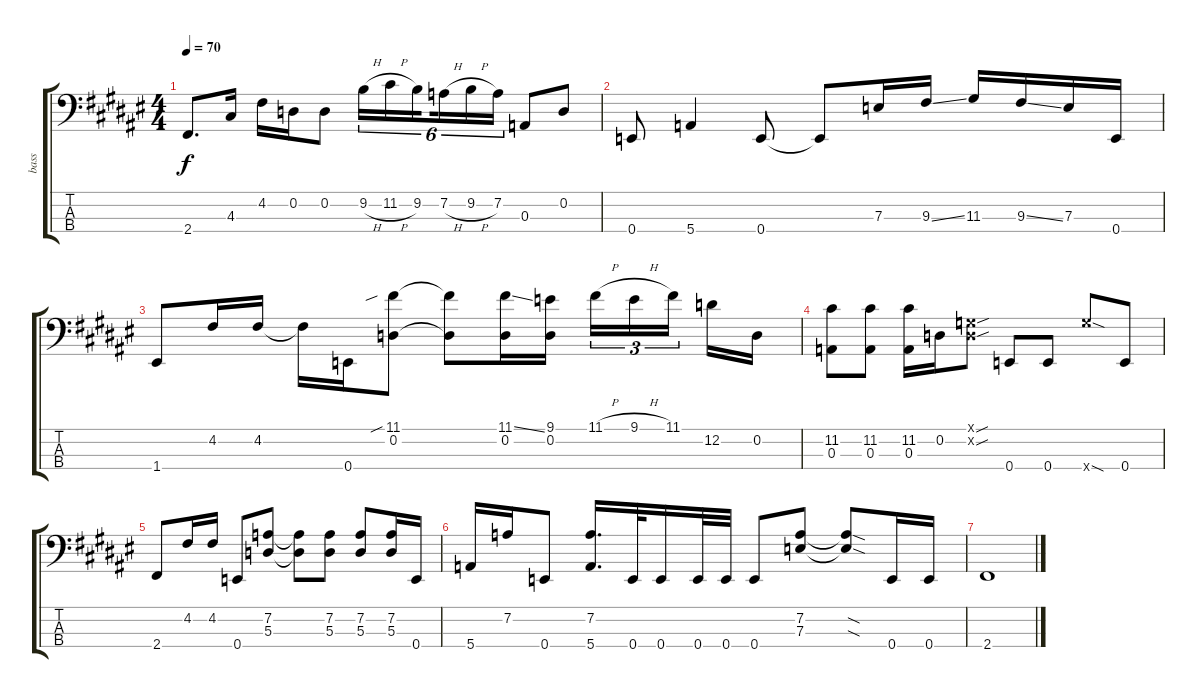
\track ("bass" "bass") {instrument electricbasspick}
\staff {score tabs}
\tuning (G2 D2 A1 E1) {hide}
\ts (4 4)
\tempo 70
\clef f4
\ks f#
2.4.8{d dy f} 4.3.16 4.2.16 0.2.16 0.2.8 9.2{h}.16{tu (6 4)} 11.2{h}.16{tu (6 4)} 9.2.16{tu (6 4) beam splitsecondary} 7.2{h}.16{tu (6 4)} 9.2{h}.16{tu (6 4)} 7.2.16{tu (6 4)} 0.3.8 0.2.8 |
0.4.8 5.4.4 0.4.8 0.4{t}.8 7.3.16 9.3{ss}.16 11.3.16 9.3{ss}.16 7.3.16 0.4.16 |
1.4.8 4.2.16 4.2.16 4.2{t}.16 0.4.16 (11.1{sib} 0.2).8 (11.1{t} 0.2{t}).8 (11.1{ss} 0.2).16 (9.1 0.2).16 11.1{h}.16{tu (3 2)} 9.1{h}.16{tu (3 2)} 11.1.16{tu (3 2) beam splitsecondary} 12.2.16 0.2.16 |
(11.2 0.3).8 (11.2 0.3).8 (11.2 0.3).16 0.2.16 (0.1{sou x} 0.2{sou x}).8 0.4.8 0.4.8 15.4{sod x}.8 0.4.8 |
2.4.8 4.2.16 4.2.16 0.4.8 (7.2 5.3).8 (7.2{t} 5.3{t}).8 (7.2 5.3).8 (7.2 5.3).8 (7.2 5.3).16 0.4.16 |
5.4.16 7.2.16 0.4.8 (7.2 5.4).16{d} 0.4.32 0.4.16 0.4.32 0.4.32 0.4.8 (7.2 7.3).8 (7.2{sod t} 7.3{sod t}).8 0.4.16 0.4.16 |
2.4.1
